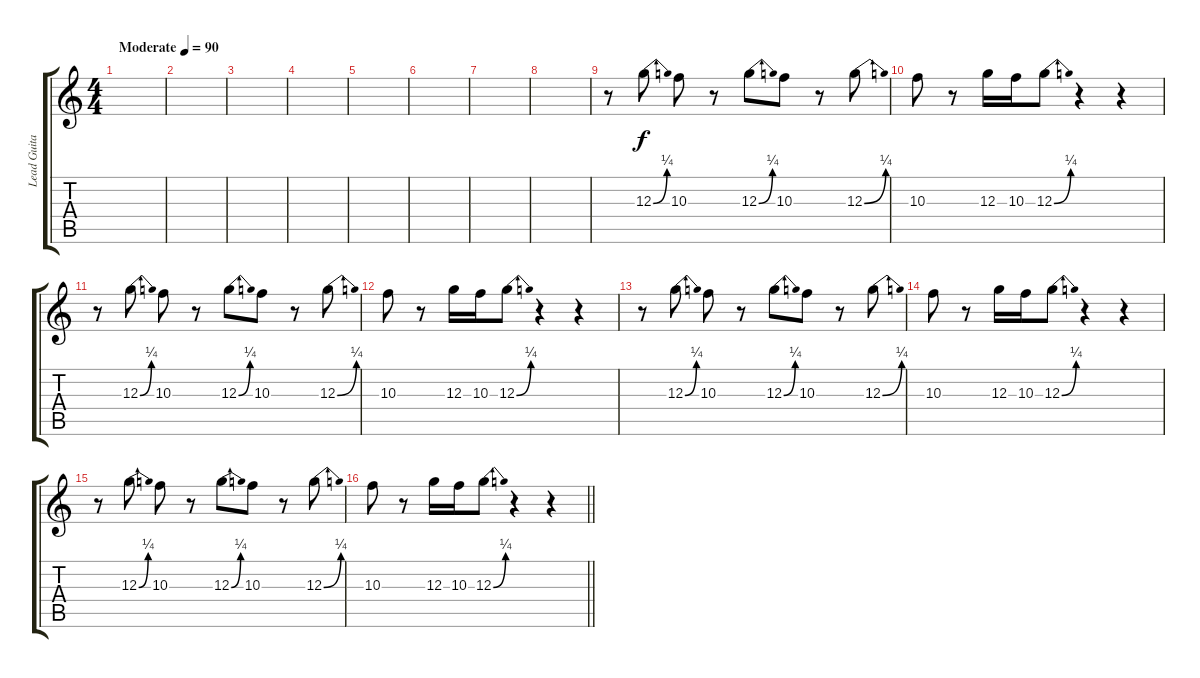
\track ("Lead Guitar" "Lead Guita") {instrument distortionguitar}
\staff {score tabs}
\tuning (E4 B3 G3 D3 A2 E2) {hide}
\ts (4 4)
\tempo (90 "Moderate")
\clef g2
\ks c
|
|
|
|
|
|
|
|
r.8 12.3{be (bend 0 0 60 1)}.8 10.3.8 r.8 12.3{be (bend 0 0 60 1)}.8 10.3.8 r.8 12.3{be (bend 0 0 60 1)}.8 |
10.3.8 r.8 12.3.16 10.3.16 12.3{be (bend 0 0 60 1)}.8 r.4 r.4 |
r.8 12.3{be (bend 0 0 60 1)}.8 10.3.8 r.8 12.3{be (bend 0 0 60 1)}.8 10.3.8 r.8 12.3{be (bend 0 0 60 1)}.8 |
10.3.8 r.8 12.3.16 10.3.16 12.3{be (bend 0 0 60 1)}.8 r.4 r.4 |
r.8 12.3{be (bend 0 0 60 1)}.8 10.3.8 r.8 12.3{be (bend 0 0 60 1)}.8 10.3.8 r.8 12.3{be (bend 0 0 60 1)}.8 |
10.3.8 r.8 12.3.16 10.3.16 12.3{be (bend 0 0 60 1)}.8 r.4 r.4 |
r.8 12.3{be (bend 0 0 60 1)}.8 10.3.8 r.8 12.3{be (bend 0 0 60 1)}.8 10.3.8 r.8 12.3{be (bend 0 0 60 1)}.8 |
\barLineRight lightlight
10.3.8 r.8 12.3.16 10.3.16 12.3{be (bend 0 0 60 1)}.8 r.4 r.4
